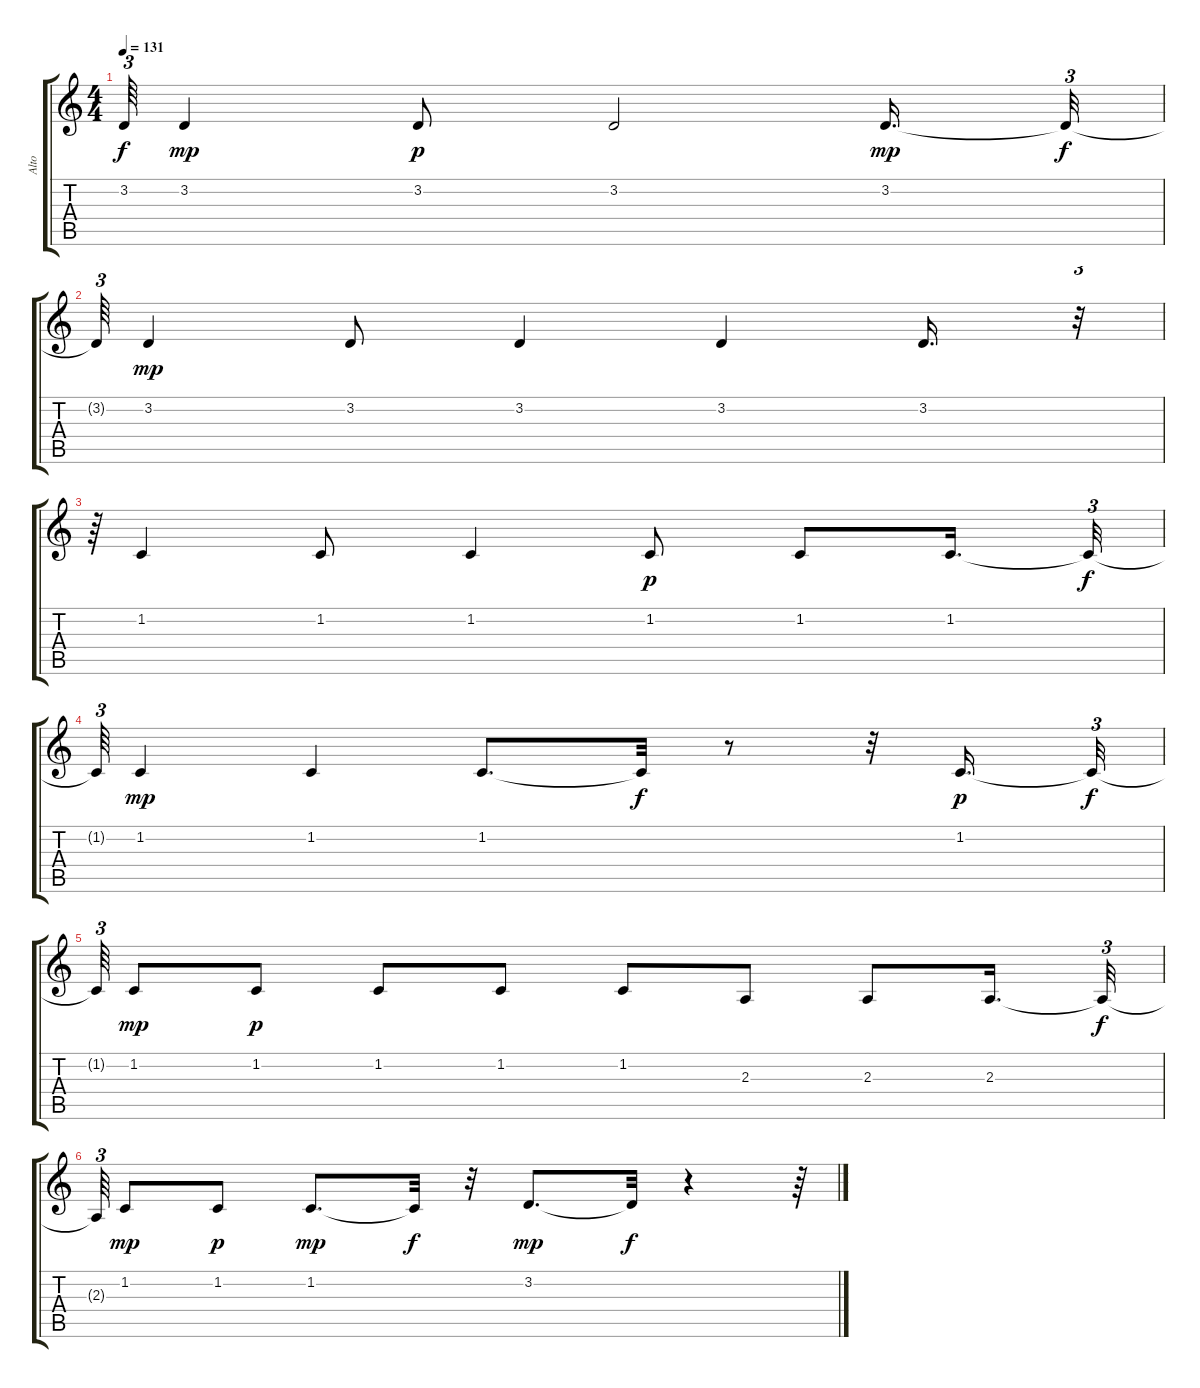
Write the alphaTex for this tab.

\track ("Alto" "Alto") {instrument oboe}
\staff {score tabs}
\tuning (E4 B3 G3 D3 A2 E2) {hide}
\ts (4 4)
\tempo 131
\clef g2
\ks c
3.2{t}.64{tu (3 2) dy f} 3.2.4{dy mp} 3.2.8{dy p} 3.2.2 3.2.16{d dy mp} 3.2{t}.32{tu (3 2) dy f} |
3.2{t}.64{tu (3 2)} 3.2.4{dy mp} 3.2.8 3.2.4 3.2.4 3.2.16{d} r.32{tu (3 2)} |
r.64{tu (3 2)} 1.2.4 1.2.8 1.2.4 1.2.8{dy p} 1.2.8 1.2.16{d} 1.2{t}.32{tu (3 2) dy f} |
1.2{t}.64{tu (3 2)} 1.2.4{dy mp} 1.2.4 1.2.8{d} 1.2{t}.32{dy f} r.8 r.32 1.2.16{d dy p} 1.2{t}.32{tu (3 2) dy f} |
1.2{t}.64{tu (3 2)} 1.2.8{dy mp} 1.2.8{dy p} 1.2.8 1.2.8 1.2.8 2.3.8 2.3.8 2.3.16{d} 2.3{t}.32{tu (3 2) dy f} |
2.3{t}.64{tu (3 2)} 1.2.8{dy mp} 1.2.8{dy p} 1.2.8{d dy mp} 1.2{t}.32{dy f} r.32 3.2.8{d dy mp} 3.2{t}.32{dy f} r.4 r.64
